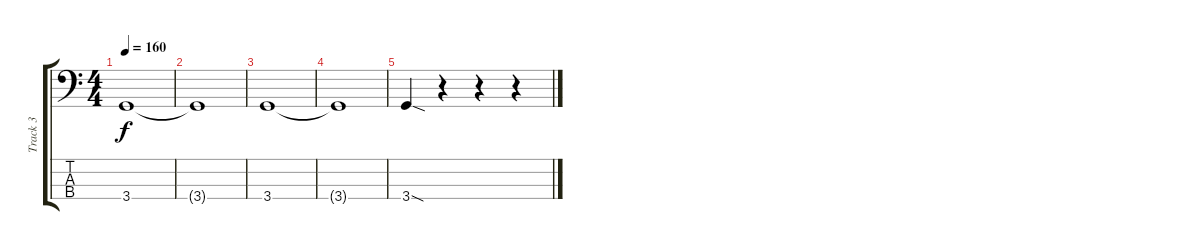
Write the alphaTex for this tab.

\track ("Track 3" "Track 3") {instrument electricbasspick}
\staff {score tabs}
\tuning (G2 D2 A1 E1) {hide}
\ts (4 4)
\tempo 160
\clef f4
\ks c
3.4.1{dy f} |
3.4{t}.1 |
3.4.1 |
3.4{t}.1 |
3.4{sod}.4 r.4 r.4 r.4
